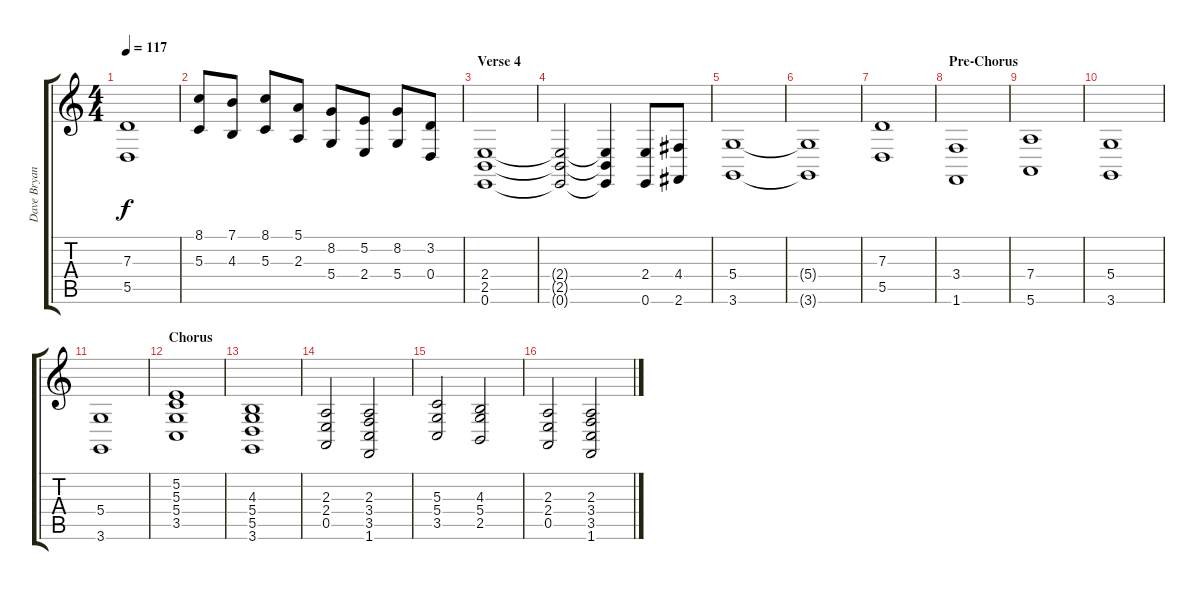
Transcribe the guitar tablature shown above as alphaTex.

\track ("Dave Bryan" "Dave Bryan") {instrument stringensemble1}
\staff {score tabs}
\tuning (E4 B3 G3 D3 A2 E2) {hide}
\ts (4 4)
\tempo 117
\clef g2
\ks c
(7.3 5.5).1{dy f} |
(8.1 5.3).8{instrument sitar} (7.1 4.3).8 (8.1 5.3).8 (5.1 2.3).8 (8.2 5.4).8 (5.2 2.4).8 (8.2 5.4).8 (3.2 0.4).8 |
\section ("" "Verse 4")
(2.4 2.5 0.6).1{instrument stringensemble1} |
(2.4{t} 2.5{t} 0.6{t}).2 (2.4{t} 2.5{t} 0.6{t}).4 (2.4 0.6).8 (4.4 2.6).8 |
(5.4 3.6).1 |
(5.4{t} 3.6{t}).1 |
(7.3 5.5).1 |
\section ("" "Pre-Chorus")
(3.4 1.6).1 |
(7.4 5.6).1 |
(5.4 3.6).1 |
(5.4 3.6).1 |
\section ("" "Chorus")
(5.2 5.3 5.4 3.5).1 |
(4.3 5.4 5.5 3.6).1 |
(2.3 2.4 0.5).2 (2.3 3.4 3.5 1.6).2 |
(5.3 5.4 3.5).2 (4.3 5.4 2.5).2 |
(2.3 2.4 0.5).2 (2.3 3.4 3.5 1.6).2
